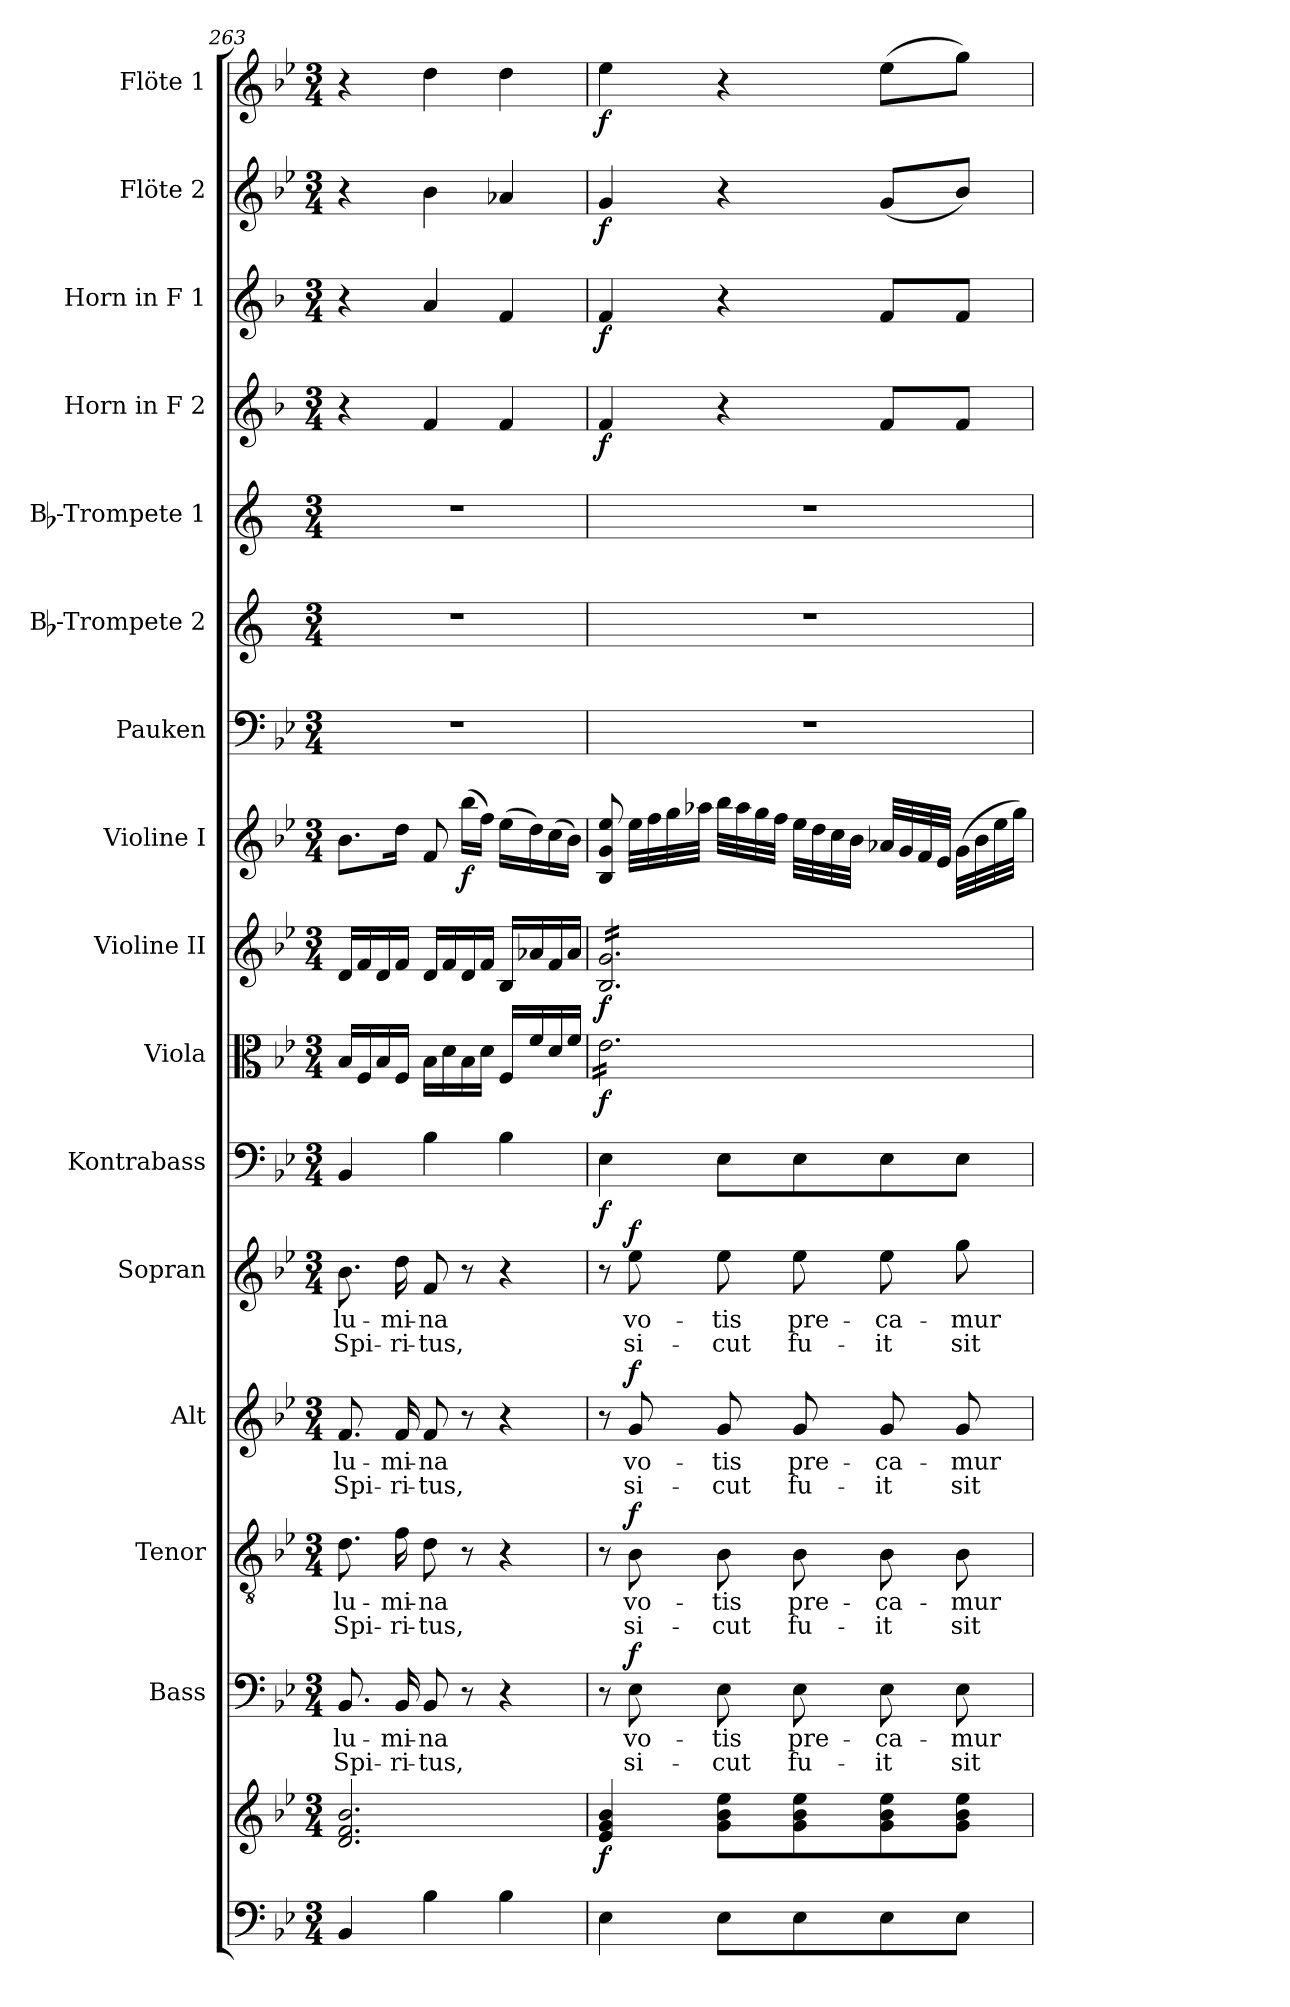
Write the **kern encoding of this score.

**kern	**kern	**dynam	**kern	**text	**text	**dynam	**kern	**text	**text	**dynam	**kern	**text	**text	**dynam	**kern	**text	**text	**dynam	**kern	**dynam	**kern	**dynam	**kern	**dynam	**kern	**dynam	**kern	**kern	**kern	**kern	**dynam	**kern	**dynam	**kern	**dynam	**kern	**dynam
*part16	*part16	*part16	*part15	*part15	*part15	*part15	*part14	*part14	*part14	*part14	*part13	*part13	*part13	*part13	*part12	*part12	*part12	*part12	*part11	*part11	*part10	*part10	*part9	*part9	*part8	*part8	*part7	*part6	*part5	*part4	*part4	*part3	*part3	*part2	*part2	*part1	*part1
*staff17	*staff16	*staff16/17	*staff15	*staff15	*staff15	*staff15	*staff14	*staff14	*staff14	*staff14	*staff13	*staff13	*staff13	*staff13	*staff12	*staff12	*staff12	*staff12	*staff11	*staff11	*staff10	*staff10	*staff9	*staff9	*staff8	*staff8	*staff7	*staff6	*staff5	*staff4	*staff4	*staff3	*staff3	*staff2	*staff2	*staff1	*staff1
*	*	*	*I"Bass	*	*	*	*I"Tenor	*	*	*	*I"Alt	*	*	*	*I"Sopran	*	*	*	*I"Kontrabass	*	*I"Viola	*	*I"Violine II	*	*I"Violine I	*	*I"Pauken	*I"Bb-Trompete 2	*I"Bb-Trompete 1	*I"Horn in F 2	*	*I"Horn in F 1	*	*I"Flöte 2	*	*I"Flöte 1	*
*	*	*	*I'B.	*	*	*	*I'T.	*	*	*	*I'A.	*	*	*	*I'S.	*	*	*	*I'Kb.	*	*I'Vla.	*	*I'Vl. II	*	*I'Vl. I	*	*I'Pk.	*I'Bb Trp. 2	*I'Bb Trp. 1	*	*	*	*	*I'Fl. 2	*	*I'Fl. 1	*
*clefF4	*clefG2	*	*clefF4	*	*	*	*clefGv2	*	*	*	*clefG2	*	*	*	*clefG2	*	*	*	*clefF4	*	*clefC3	*	*clefG2	*	*clefG2	*	*clefF4	*clefG2	*clefG2	*clefG2	*	*clefG2	*	*clefG2	*	*clefG2	*
*	*	*	*	*	*	*	*	*	*	*	*	*	*	*	*	*	*	*	*ITrd7c12	*	*	*	*	*	*	*	*	*ITrd1c2	*ITrd1c2	*ITrd4c7	*	*ITrd4c7	*	*	*	*	*
*k[b-e-]	*k[b-e-]	*	*k[b-e-]	*	*	*	*k[b-e-]	*	*	*	*k[b-e-]	*	*	*	*k[b-e-]	*	*	*	*k[b-e-]	*	*k[b-e-]	*	*k[b-e-]	*	*k[b-e-]	*	*k[b-e-]	*k[b-e-]	*k[b-e-]	*k[b-e-]	*	*k[b-e-]	*	*k[b-e-]	*	*k[b-e-]	*
*B-:	*B-:	*	*B-:	*	*	*	*B-:	*	*	*	*B-:	*	*	*	*B-:	*	*	*	*B-:	*	*B-:	*	*B-:	*	*B-:	*	*B-:	*B-:	*B-:	*B-:	*	*B-:	*	*B-:	*	*B-:	*
*M3/4	*M3/4	*	*M3/4	*	*	*	*M3/4	*	*	*	*M3/4	*	*	*	*M3/4	*	*	*	*M3/4	*	*M3/4	*	*M3/4	*	*M3/4	*	*M3/4	*M3/4	*M3/4	*M3/4	*	*M3/4	*	*M3/4	*	*M3/4	*
=263	=263	=263	=263	=263	=263	=263	=263	=263	=263	=263	=263	=263	=263	=263	=263	=263	=263	=263	=263	=263	=263	=263	=263	=263	=263	=263	=263	=263	=263	=263	=263	=263	=263	=263	=263	=263	=263
!	!	!	!	!LO:LY:b	!LO:LY:b	!	!	!LO:LY:b	!LO:LY:b	!	!	!LO:LY:b	!LO:LY:b	!	!	!LO:LY:b	!LO:LY:b	!	!	!	!	!	!	!	!	!	!	!	!	!	!	!	!	!	!	!	!
4BB-/	2.d/ 2.f/ 2.b-/	.	8.BB-/	lu-	Spi-	.	8.d\	lu-	Spi-	.	8.f/	lu-	Spi-	.	8.b-\	lu-	Spi-	.	4BBB-/	.	16B-/LL	.	16d/LL	.	8.b-\L	.	2.r	2.r	2.r	4r	.	4r	.	4r	.	4r	.
.	.	.	.	.	.	.	.	.	.	.	.	.	.	.	.	.	.	.	.	.	16F/	.	16f/	.	.	.	.	.	.	.	.	.	.	.	.	.	.
.	.	.	.	.	.	.	.	.	.	.	.	.	.	.	.	.	.	.	.	.	16B-/	.	16d/	.	.	.	.	.	.	.	.	.	.	.	.	.	.
!	!	!	!	!LO:LY:b	!LO:LY:b	!	!	!LO:LY:b	!LO:LY:b	!	!	!LO:LY:b	!LO:LY:b	!	!	!LO:LY:b	!LO:LY:b	!	!	!	!	!	!	!	!	!	!	!	!	!	!	!	!	!	!	!	!
.	.	.	16BB-/	-mi-	-ri-	.	16f\	-mi-	-ri-	.	16f/	-mi-	-ri-	.	16dd\	-mi-	-ri-	.	.	.	16F/JJ	.	16f/JJ	.	16dd\Jk	.	.	.	.	.	.	.	.	.	.	.	.
!	!	!	!	!LO:LY:b	!LO:LY:b	!	!	!LO:LY:b	!LO:LY:b	!	!	!LO:LY:b	!LO:LY:b	!	!	!LO:LY:b	!LO:LY:b	!	!	!	!	!	!	!	!	!	!	!	!	!	!	!	!	!	!	!	!
4B-\	.	.	8BB-/	-na	-tus,	.	8d\	-na	-tus,	.	8f/	-na	-tus,	.	8f/	-na	-tus,	.	4BB-\	.	16B-\LL	.	16d/LL	.	8f/	.	.	.	.	4B-/	.	4d/	.	4b-\	.	4dd\	.
.	.	.	.	.	.	.	.	.	.	.	.	.	.	.	.	.	.	.	.	.	16d\	.	16f/	.	.	.	.	.	.	.	.	.	.	.	.	.	.
!	!	!	!	!	!	!	!	!	!	!	!	!	!	!	!	!	!	!	!	!	!	!	!	!	!	!LO:DY:b	!	!	!	!	!	!	!	!	!	!	!
.	.	.	8r	.	.	.	8r	.	.	.	8r	.	.	.	8r	.	.	.	.	.	16B-\	.	16d/	.	(>16bb-\LL	f	.	.	.	.	.	.	.	.	.	.	.
.	.	.	.	.	.	.	.	.	.	.	.	.	.	.	.	.	.	.	.	.	16d\JJ	.	16f/JJ	.	16ff\JJ)	.	.	.	.	.	.	.	.	.	.	.	.
4B-\	.	.	4r	.	.	.	4r	.	.	.	4r	.	.	.	4r	.	.	.	4BB-\	.	16F/LL	.	16B-/LL	.	(>16ee-\LL	.	.	.	.	4B-/	.	4B-/	.	4a-X/	.	4dd\	.
.	.	.	.	.	.	.	.	.	.	.	.	.	.	.	.	.	.	.	.	.	16f/	.	16a-X/	.	16dd\)	.	.	.	.	.	.	.	.	.	.	.	.
.	.	.	.	.	.	.	.	.	.	.	.	.	.	.	.	.	.	.	.	.	16d/	.	16f/	.	(>16cc\	.	.	.	.	.	.	.	.	.	.	.	.
.	.	.	.	.	.	.	.	.	.	.	.	.	.	.	.	.	.	.	.	.	16f/JJ	.	16a-/JJ	.	16b-\JJ)	.	.	.	.	.	.	.	.	.	.	.	.
=264	=264	=264	=264	=264	=264	=264	=264	=264	=264	=264	=264	=264	=264	=264	=264	=264	=264	=264	=264	=264	=264	=264	=264	=264	=264	=264	=264	=264	=264	=264	=264	=264	=264	=264	=264	=264	=264
!	!	!LO:DY:b	!	!	!	!	!	!	!	!	!	!	!	!	!	!	!	!	!	!LO:DY:b	!	!LO:DY:b	!	!LO:DY:b	!	!	!	!	!	!	!LO:DY:b	!	!LO:DY:b	!	!LO:DY:b	!	!LO:DY:b
*	*	*	*	*	*	*	*	*	*	*	*	*	*	*	*	*	*	*	*	*	*tremolo	*	*	*	*	*	*	*	*	*	*	*	*	*	*	*	*
*	*	*	*	*	*	*	*	*	*	*	*	*	*	*	*	*	*	*	*	*	*	*	*tremolo	*	*	*	*	*	*	*	*	*	*	*	*	*	*
4E-\	4e-/ 4g/ 4b-/	f	8r	.	.	.	8r	.	.	.	8r	.	.	.	8r	.	.	.	4EE-\	f	16e-\LL	f	16B-/ 16g/LL	f	8B-/ 8g/ 8ee-/	.	2.r	2.r	2.r	4B-/	f	4B-/	f	4g/	f	4ee-\	f
.	.	.	.	.	.	.	.	.	.	.	.	.	.	.	.	.	.	.	.	.	16e-\	.	16B-/ 16g/	.	.	.	.	.	.	.	.	.	.	.	.	.	.
!	!	!	!	!LO:LY:b	!LO:LY:b	!LO:DY:a	!	!LO:LY:b	!LO:LY:b	!LO:DY:a	!	!LO:LY:b	!LO:LY:b	!LO:DY:a	!	!LO:LY:b	!LO:LY:b	!LO:DY:a	!	!	!	!	!	!	!	!	!	!	!	!	!	!	!	!	!	!	!
.	.	.	8E-\	vo-	si-	f	8B-\	vo-	si-	f	8g/	vo-	si-	f	8ee-\	vo-	si-	f	.	.	16e-\	.	16B-/ 16g/	.	32ee-\LLL	.	.	.	.	.	.	.	.	.	.	.	.
.	.	.	.	.	.	.	.	.	.	.	.	.	.	.	.	.	.	.	.	.	.	.	.	.	32ff\	.	.	.	.	.	.	.	.	.	.	.	.
.	.	.	.	.	.	.	.	.	.	.	.	.	.	.	.	.	.	.	.	.	16e-\	.	16B-/ 16g/	.	32gg\	.	.	.	.	.	.	.	.	.	.	.	.
.	.	.	.	.	.	.	.	.	.	.	.	.	.	.	.	.	.	.	.	.	.	.	.	.	32aa-X\JJJ	.	.	.	.	.	.	.	.	.	.	.	.
!	!	!	!	!LO:LY:b	!LO:LY:b	!	!	!LO:LY:b	!LO:LY:b	!	!	!LO:LY:b	!LO:LY:b	!	!	!LO:LY:b	!LO:LY:b	!	!	!	!	!	!	!	!	!	!	!	!	!	!	!	!	!	!	!	!
8E-\L	8g\ 8b-\ 8ee-\L	.	8E-\	-tis	-cut	.	8B-\	-tis	-cut	.	8g/	-tis	-cut	.	8ee-\	-tis	-cut	.	8EE-\L	.	16e-\	.	16B-/ 16g/	.	32bb-\LLL	.	.	.	.	4r	.	4r	.	4r	.	4r	.
.	.	.	.	.	.	.	.	.	.	.	.	.	.	.	.	.	.	.	.	.	.	.	.	.	32aa-\	.	.	.	.	.	.	.	.	.	.	.	.
.	.	.	.	.	.	.	.	.	.	.	.	.	.	.	.	.	.	.	.	.	16e-\	.	16B-/ 16g/	.	32gg\	.	.	.	.	.	.	.	.	.	.	.	.
.	.	.	.	.	.	.	.	.	.	.	.	.	.	.	.	.	.	.	.	.	.	.	.	.	32ff\JJJ	.	.	.	.	.	.	.	.	.	.	.	.
!	!	!	!	!LO:LY:b	!LO:LY:b	!	!	!LO:LY:b	!LO:LY:b	!	!	!LO:LY:b	!LO:LY:b	!	!	!LO:LY:b	!LO:LY:b	!	!	!	!	!	!	!	!	!	!	!	!	!	!	!	!	!	!	!	!
8E-\	8g\ 8b-\ 8ee-\	.	8E-\	pre-	fu-	.	8B-\	pre-	fu-	.	8g/	pre-	fu-	.	8ee-\	pre-	fu-	.	8EE-\	.	16e-\	.	16B-/ 16g/	.	32ee-\LLL	.	.	.	.	.	.	.	.	.	.	.	.
.	.	.	.	.	.	.	.	.	.	.	.	.	.	.	.	.	.	.	.	.	.	.	.	.	32dd\	.	.	.	.	.	.	.	.	.	.	.	.
.	.	.	.	.	.	.	.	.	.	.	.	.	.	.	.	.	.	.	.	.	16e-\	.	16B-/ 16g/	.	32cc\	.	.	.	.	.	.	.	.	.	.	.	.
.	.	.	.	.	.	.	.	.	.	.	.	.	.	.	.	.	.	.	.	.	.	.	.	.	32b-\JJJ	.	.	.	.	.	.	.	.	.	.	.	.
!	!	!	!	!LO:LY:b	!LO:LY:b	!	!	!LO:LY:b	!LO:LY:b	!	!	!LO:LY:b	!LO:LY:b	!	!	!LO:LY:b	!LO:LY:b	!	!	!	!	!	!	!	!	!	!	!	!	!	!	!	!	!	!	!	!
8E-\	8g\ 8b-\ 8ee-\	.	8E-\	-ca-	-it	.	8B-\	-ca-	-it	.	8g/	-ca-	-it	.	8ee-\	-ca-	-it	.	8EE-\	.	16e-\	.	16B-/ 16g/	.	32a-X/LLL	.	.	.	.	8B-/L	.	8B-/L	.	(<8g/L	.	(>8ee-\L	.
.	.	.	.	.	.	.	.	.	.	.	.	.	.	.	.	.	.	.	.	.	.	.	.	.	32g/	.	.	.	.	.	.	.	.	.	.	.	.
.	.	.	.	.	.	.	.	.	.	.	.	.	.	.	.	.	.	.	.	.	16e-\	.	16B-/ 16g/	.	32f/	.	.	.	.	.	.	.	.	.	.	.	.
.	.	.	.	.	.	.	.	.	.	.	.	.	.	.	.	.	.	.	.	.	.	.	.	.	32e-/JJJ	.	.	.	.	.	.	.	.	.	.	.	.
!	!	!	!	!LO:LY:b	!LO:LY:b	!	!	!LO:LY:b	!LO:LY:b	!	!	!LO:LY:b	!LO:LY:b	!	!	!LO:LY:b	!LO:LY:b	!	!	!	!	!	!	!	!	!	!	!	!	!	!	!	!	!	!	!	!
8E-\J	8g\ 8b-\ 8ee-\J	.	8E-\	-mur	sit	.	8B-\	-mur	sit	.	8g/	-mur	sit	.	8gg\	-mur	sit	.	8EE-\J	.	16e-\	.	16B-/ 16g/	.	(>32g\LLL	.	.	.	.	8B-/J	.	8B-/J	.	8b-/J)	.	8gg\J)	.
.	.	.	.	.	.	.	.	.	.	.	.	.	.	.	.	.	.	.	.	.	.	.	.	.	32b-\	.	.	.	.	.	.	.	.	.	.	.	.
.	.	.	.	.	.	.	.	.	.	.	.	.	.	.	.	.	.	.	.	.	16e-\JJ	.	16B-/ 16g/JJ	.	32ee-\	.	.	.	.	.	.	.	.	.	.	.	.
*	*	*	*	*	*	*	*	*	*	*	*	*	*	*	*	*	*	*	*	*	*	*	*Xtremolo	*	*	*	*	*	*	*	*	*	*	*	*	*	*
*	*	*	*	*	*	*	*	*	*	*	*	*	*	*	*	*	*	*	*	*	*Xtremolo	*	*	*	*	*	*	*	*	*	*	*	*	*	*	*	*
.	.	.	.	.	.	.	.	.	.	.	.	.	.	.	.	.	.	.	.	.	.	.	.	.	32gg\JJJ)	.	.	.	.	.	.	.	.	.	.	.	.
=	=	=	=	=	=	=	=	=	=	=	=	=	=	=	=	=	=	=	=	=	=	=	=	=	=	=	=	=	=	=	=	=	=	=	=	=	=
*-	*-	*-	*-	*-	*-	*-	*-	*-	*-	*-	*-	*-	*-	*-	*-	*-	*-	*-	*-	*-	*-	*-	*-	*-	*-	*-	*-	*-	*-	*-	*-	*-	*-	*-	*-	*-	*-
